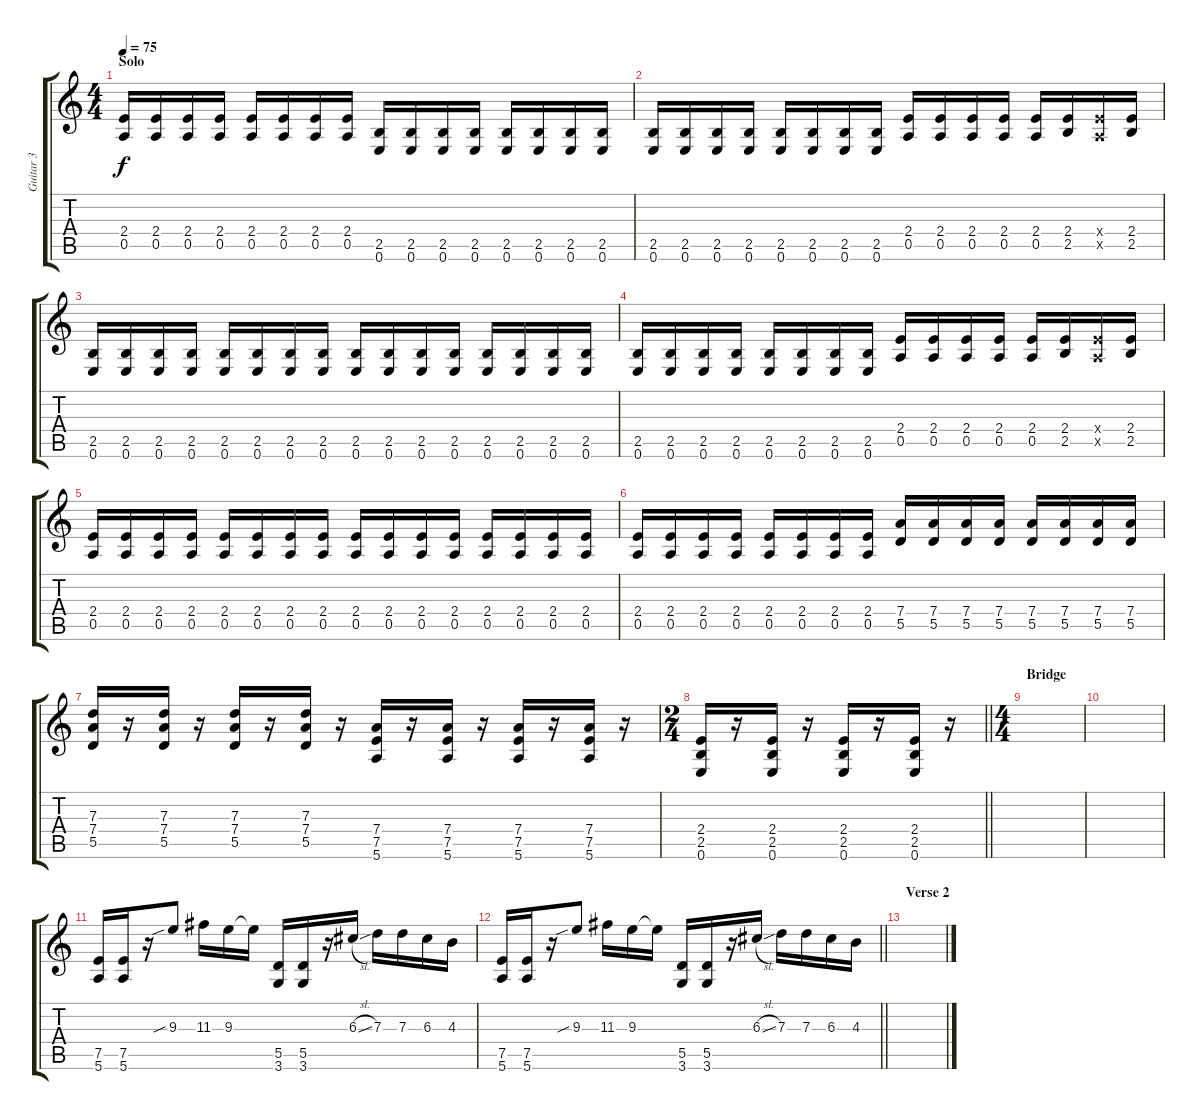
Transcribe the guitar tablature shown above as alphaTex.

\track ("Guitar 3" "Guitar 3") {instrument distortionguitar}
\staff {score tabs}
\tuning (E4 B3 G3 D3 A2 E2) {hide}
\ts (4 4)
\section ("" "Solo")
\tempo 75
\clef g2
\ks c
(2.4 0.5).16{dy f} (2.4 0.5).16 (2.4 0.5).16 (2.4 0.5).16 (2.4 0.5).16 (2.4 0.5).16 (2.4 0.5).16 (2.4 0.5).16 (2.5 0.6).16 (2.5 0.6).16 (2.5 0.6).16 (2.5 0.6).16 (2.5 0.6).16 (2.5 0.6).16 (2.5 0.6).16 (2.5 0.6).16 |
(2.5 0.6).16 (2.5 0.6).16 (2.5 0.6).16 (2.5 0.6).16 (2.5 0.6).16 (2.5 0.6).16 (2.5 0.6).16 (2.5 0.6).16 (2.4 0.5).16 (2.4 0.5).16 (2.4 0.5).16 (2.4 0.5).16 (2.4 0.5).16 (2.4 2.5).16 (2.4{x} 0.5{x}).16 (2.4 2.5).16 |
(2.5 0.6).16 (2.5 0.6).16 (2.5 0.6).16 (2.5 0.6).16 (2.5 0.6).16 (2.5 0.6).16 (2.5 0.6).16 (2.5 0.6).16 (2.5 0.6).16 (2.5 0.6).16 (2.5 0.6).16 (2.5 0.6).16 (2.5 0.6).16 (2.5 0.6).16 (2.5 0.6).16 (2.5 0.6).16 |
(2.5 0.6).16 (2.5 0.6).16 (2.5 0.6).16 (2.5 0.6).16 (2.5 0.6).16 (2.5 0.6).16 (2.5 0.6).16 (2.5 0.6).16 (2.4 0.5).16 (2.4 0.5).16 (2.4 0.5).16 (2.4 0.5).16 (2.4 0.5).16 (2.4 2.5).16 (2.4{x} 0.5{x}).16 (2.4 2.5).16 |
(2.4 0.5).16 (2.4 0.5).16 (2.4 0.5).16 (2.4 0.5).16 (2.4 0.5).16 (2.4 0.5).16 (2.4 0.5).16 (2.4 0.5).16 (2.4 0.5).16 (2.4 0.5).16 (2.4 0.5).16 (2.4 0.5).16 (2.4 0.5).16 (2.4 0.5).16 (2.4 0.5).16 (2.4 0.5).16 |
(2.4 0.5).16 (2.4 0.5).16 (2.4 0.5).16 (2.4 0.5).16 (2.4 0.5).16 (2.4 0.5).16 (2.4 0.5).16 (2.4 0.5).16 (7.4 5.5).16 (7.4 5.5).16 (7.4 5.5).16 (7.4 5.5).16 (7.4 5.5).16 (7.4 5.5).16 (7.4 5.5).16 (7.4 5.5).16 |
(7.3 7.4 5.5).16 r.16 (7.3 7.4 5.5).16 r.16 (7.3 7.4 5.5).16 r.16 (7.3 7.4 5.5).16 r.16 (7.4 7.5 5.6).16 r.16 (7.4 7.5 5.6).16 r.16 (7.4 7.5 5.6).16 r.16 (7.4 7.5 5.6).16 r.16 |
\ts (2 4)
\barLineRight lightlight
(2.4 2.5 0.6).16 r.16 (2.4 2.5 0.6).16 r.16 (2.4 2.5 0.6).16 r.16 (2.4 2.5 0.6).16 r.16 |
\ts (4 4)
\section ("" "Bridge")
|
|
(7.5 5.6).16 (7.5 5.6).16 r.16 9.3{sib}.8 11.3.16 9.3.16 9.3{t}.16 (5.5 3.6).16 (5.5 3.6).16 r.16 6.3{sl}.16 7.3.16 7.3.16 6.3.16 4.3.16 |
\barLineRight lightlight
(7.5 5.6).16 (7.5 5.6).16 r.16 9.3{sib}.8 11.3.16 9.3.16 9.3{t}.16 (5.5 3.6).16 (5.5 3.6).16 r.16 6.3{sl}.16 7.3.16 7.3.16 6.3.16 4.3.16 |
\section ("" "Verse 2")
